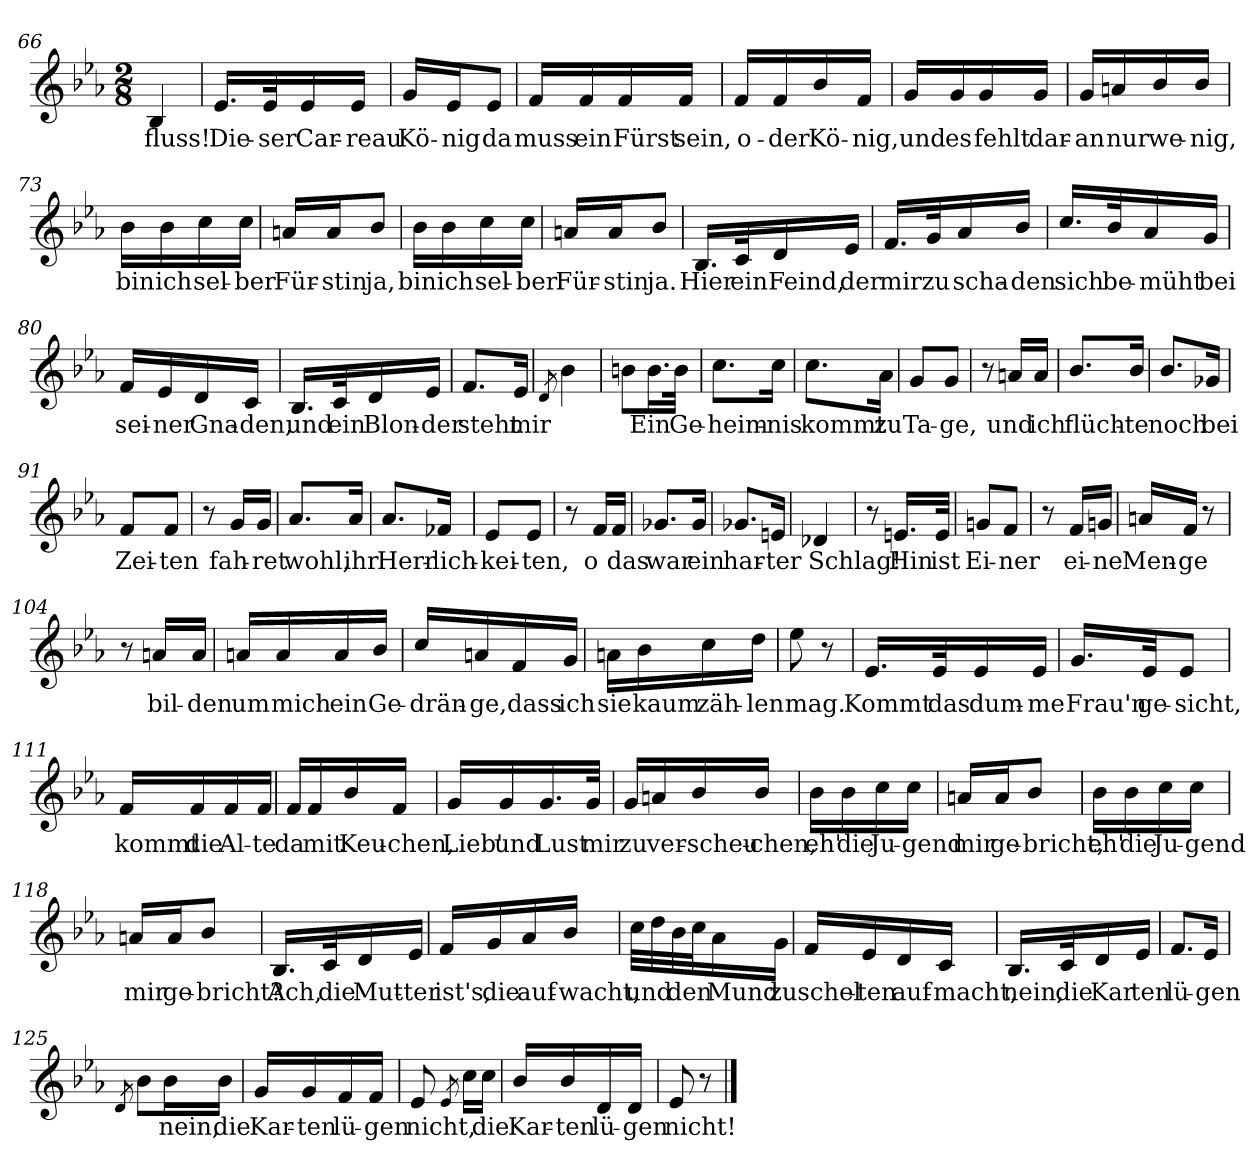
**kern	**text
*part1	*part1
*staff1	*staff1
*clefG2	*
*k[b-e-a-]	*
*M2/8	*
=66	=66
!	!LO:LY:b
4B-/	-fluss!
=67	=67
!	!LO:LY:b
16.e-/LL	Die-
!	!LO:LY:b
32e-/K	-ser
!	!LO:LY:b
16e-/	Car-
!	!LO:LY:b
16e-/JJ	-reau
=68	=68
!	!LO:LY:b
16g/LL	Kö-
!	!LO:LY:b
16e-/J	-nig
!	!LO:LY:b
8e-/J	da
!!LO:LB:g=z
=69	=69
!	!LO:LY:b
16f/LL	muss
!	!LO:LY:b
16f/	ein
!	!LO:LY:b
16f/	Fürst
!	!LO:LY:b
16f/JJ	sein,
=70	=70
!	!LO:LY:b
16f/LL	o-
!	!LO:LY:b
16f/	-der
!	!LO:LY:b
16b-/	Kö-
!	!LO:LY:b
16f/JJ	-nig,
=71	=71
!	!LO:LY:b
16g/LL	und
!	!LO:LY:b
16g/	es
!	!LO:LY:b
16g/	fehlt
!	!LO:LY:b
16g/JJ	dar-
=72	=72
!	!LO:LY:b
16g/LL	an
!	!LO:LY:b
16an/	nur
!	!LO:LY:b
16b-/	we-
!	!LO:LY:b
16b-/JJ	-nig,
=73	=73
!	!LO:LY:b
16b-\LL	bin
!	!LO:LY:b
16b-\	ich
!	!LO:LY:b
16cc\	sel-
!	!LO:LY:b
16cc\JJ	-ber
=74	=74
!	!LO:LY:b
16an/LL	Für-
!	!LO:LY:b
16a/J	-stin
!	!LO:LY:b
8b-/J	ja,
=75	=75
!	!LO:LY:b
16b-\LL	bin
!	!LO:LY:b
16b-\	ich
!	!LO:LY:b
16cc\	sel-
!	!LO:LY:b
16cc\JJ	-ber
!!LO:LB:g=z
=76	=76
!	!LO:LY:b
16an/LL	Für-
!	!LO:LY:b
16a/J	-stin
!	!LO:LY:b
8b-/J	ja.
=77	=77
!	!LO:LY:b
16.B-/LL	Hier
!	!LO:LY:b
32c/K	ein
!	!LO:LY:b
16d/	Feind,
!	!LO:LY:b
16e-/JJ	der
=78	=78
!	!LO:LY:b
16.f/LL	mir
!	!LO:LY:b
32g/K	zu
!	!LO:LY:b
16a-/	scha-
!	!LO:LY:b
16b-/JJ	-den
=79	=79
!	!LO:LY:b
16.cc/LL	sich
!	!LO:LY:b
32b-/K	be-
!	!LO:LY:b
16a-/	-müht
!	!LO:LY:b
16g/JJ	bei
=80	=80
!	!LO:LY:b
16f/LL	sei-
!	!LO:LY:b
16e-/	-ner
!	!LO:LY:b
16d/	Gna-
!	!LO:LY:b
16c/JJ	-den,
=81	=81
!	!LO:LY:b
16.B-/LL	und
!	!LO:LY:b
32c/K	ein
!	!LO:LY:b
16d/	Blon-
!	!LO:LY:b
16e-/JJ	-der
!!LO:PB:g=z
=82	=82
!	!LO:LY:b
8.f/L	steht
!	!LO:LY:b
16e-/Jk	mir
=83	=83
8qd/	.
4b-\	.
=84	=84
8bn\L	.
!	!LO:LY:b
16.b\L	Ein
!	!LO:LY:b
32b\JJk	Ge-
=85	=85
!	!LO:LY:b
8.cc\L	-heim-
!	!LO:LY:b
16cc\Jk	-nis
=86	=86
!	!LO:LY:b
8.cc\L	kommt
!	!LO:LY:b
16a-\Jk	zu
=87	=87
!	!LO:LY:b
8g/L	Ta-
!	!LO:LY:b
8g/J	-ge,
=88	=88
8r	.
!	!LO:LY:b
16an/LL	und
!	!LO:LY:b
16a/JJ	ich
=89	=89
!	!LO:LY:b
8.b-/L	flüch-
!	!LO:LY:b
16b-/Jk	-te
=90	=90
!	!LO:LY:b
8.b-/L	noch
!	!LO:LY:b
16g-X/Jk	bei
=91	=91
!	!LO:LY:b
8f/L	Zei-
!	!LO:LY:b
8f/J	-ten
=92	=92
8r	.
!	!LO:LY:b
16g/LL	fah-
!	!LO:LY:b
16g/JJ	-ret
!!LO:LB:g=z
=93	=93
!	!LO:LY:b
8.a-/L	wohl,
!	!LO:LY:b
16a-/Jk	ihr
=94	=94
!	!LO:LY:b
8.a-/L	Herr-
!	!LO:LY:b
16f-X/Jk	-lich-
=95	=95
!	!LO:LY:b
8e-/L	-kei-
!	!LO:LY:b
8e-/J	-ten,
=96	=96
8r	.
!	!LO:LY:b
16f/LL	o
!	!LO:LY:b
16f/JJ	das
=97	=97
!	!LO:LY:b
8.g-X/L	war
!	!LO:LY:b
16g-/Jk	ein
=98	=98
!	!LO:LY:b
8.g-X/L	har-
!	!LO:LY:b
16en/Jk	-ter
=99	=99
!	!LO:LY:b
4d-X/	Schlag!
=100	=100
8r	.
!	!LO:LY:b
16.en/LL	Hin
!	!LO:LY:b
32e/JJk	ist
=101	=101
!	!LO:LY:b
8gn/L	Ei-
!	!LO:LY:b
8f/J	-ner
=102	=102
8r	.
!	!LO:LY:b
16f/LL	ei-
!	!LO:LY:b
16gn/JJ	-ne
=103	=103
!	!LO:LY:b
16an/LL	Men-
!	!LO:LY:b
16f/JJ	-ge
8r	.
!!LO:LB:g=z
=104	=104
8r	.
!	!LO:LY:b
16an/LL	bil-
!	!LO:LY:b
16a/JJ	-den
=105	=105
!	!LO:LY:b
16an/LL	um
!	!LO:LY:b
16a/	mich
!	!LO:LY:b
16a/	ein
!	!LO:LY:b
16b-/JJ	Ge-
=106	=106
!	!LO:LY:b
16cc/LL	-drän-
!	!LO:LY:b
16an/	ge,
!	!LO:LY:b
16f/	dass
!	!LO:LY:b
16g/JJ	ich
=107	=107
!	!LO:LY:b
16an\LL	sie
!	!LO:LY:b
16b-\	kaum
!	!LO:LY:b
16cc\	zäh-
!	!LO:LY:b
16dd\JJ	-len
=108	=108
!	!LO:LY:b
8ee-\	mag.
8r	.
=109	=109
!	!LO:LY:b
16.e-/LL	Kommt
!	!LO:LY:b
32e-/K	das
!	!LO:LY:b
16e-/	dum-
!	!LO:LY:b
16e-/JJ	-me
=110	=110
!	!LO:LY:b
16.g/LL	Frau'n
!	!LO:LY:b
32e-/JK	ge-
!	!LO:LY:b
8e-/J	-sicht,
!!LO:LB:g=z
=111	=111
!	!LO:LY:b
16f/LL	kommt
!	!LO:LY:b
16f/	die
!	!LO:LY:b
16f/	Al-
!	!LO:LY:b
16f/JJ	-te
=112	=112
!	!LO:LY:b
16f/LL	da
!	!LO:LY:b
16f/	mit
!	!LO:LY:b
16b-/	Keu-
!	!LO:LY:b
16f/JJ	-chen,
=113	=113
!	!LO:LY:b
16g/LL	Lieb'
!	!LO:LY:b
16g/	und
!	!LO:LY:b
16.g/	Lust
!	!LO:LY:b
32g/JJk	mir
=114	=114
!	!LO:LY:b
16g/LL	zu
!	!LO:LY:b
16an/	ver-
!	!LO:LY:b
16b-/	-scheu-
!	!LO:LY:b
16b-/JJ	-chen,
=115	=115
!	!LO:LY:b
16b-\LL	eh'
!	!LO:LY:b
16b-\	die
!	!LO:LY:b
16cc\	Ju-
!	!LO:LY:b
16cc\JJ	-gend
=116	=116
!	!LO:LY:b
16an/LL	mir
!	!LO:LY:b
16a/J	ge-
!	!LO:LY:b
8b-/J	-bricht,
!!LO:LB:g=z
=117	=117
!	!LO:LY:b
16b-\LL	eh'
!	!LO:LY:b
16b-\	die
!	!LO:LY:b
16cc\	Ju-
!	!LO:LY:b
16cc\JJ	-gend
=118	=118
!	!LO:LY:b
16an/LL	mir
!	!LO:LY:b
16a/J	ge-
!	!LO:LY:b
8b-/J	-bricht?
=119	=119
!	!LO:LY:b
16.B-/LL	Ach,
!	!LO:LY:b
32c/K	die
!	!LO:LY:b
16d/	Mut-
!	!LO:LY:b
16e-/JJ	-ter
=120	=120
!	!LO:LY:b
16f/LL	ist's,
!	!LO:LY:b
16g/	die
!	!LO:LY:b
16a-/	auf-
!	!LO:LY:b
16b-/JJ	-wacht,
=121	=121
!	!LO:LY:b
32cc\LLL	und
32dd\	.
!	!LO:LY:b
32b-\	den
32cc\J	.
!	!LO:LY:b
16a-\	Mund
!	!LO:LY:b
16g\JJ	zu
=122	=122
!	!LO:LY:b
16f/LL	schel-
!	!LO:LY:b
16e-/	-ten
!	!LO:LY:b
16d/	auf-
!	!LO:LY:b
16c/JJ	-macht,
!!LO:LB:g=z
=123	=123
!	!LO:LY:b
16.B-/LL	nein,
!	!LO:LY:b
32c/K	die
!	!LO:LY:b
16d/	Kar
!	!LO:LY:b
16e-/JJ	-ten
=124	=124
!	!LO:LY:b
8.f/L	lü-
!	!LO:LY:b
16e-/Jk	-gen
=125	=125
8qd/	.
8b-\L	.
!	!LO:LY:b
16b-\L	nein,
!	!LO:LY:b
16b-\JJ	die
=126	=126
!	!LO:LY:b
16g/LL	Kar-
!	!LO:LY:b
16g/	-ten
!	!LO:LY:b
16f/	lü-
!	!LO:LY:b
16f/JJ	-gen
=127	=127
!	!LO:LY:b
8e-/	nicht,
8qe-/	.
16cc\LL	.
!	!LO:LY:b
16cc\JJ	die
=128	=128
!	!LO:LY:b
16b-/LL	Kar-
!	!LO:LY:b
16b-/	-ten
!	!LO:LY:b
16d/	lü-
!	!LO:LY:b
16d/JJ	-gen
=129	=129
!	!LO:LY:b
8e-/	nicht!
8r	.
==	==
*-	*-
